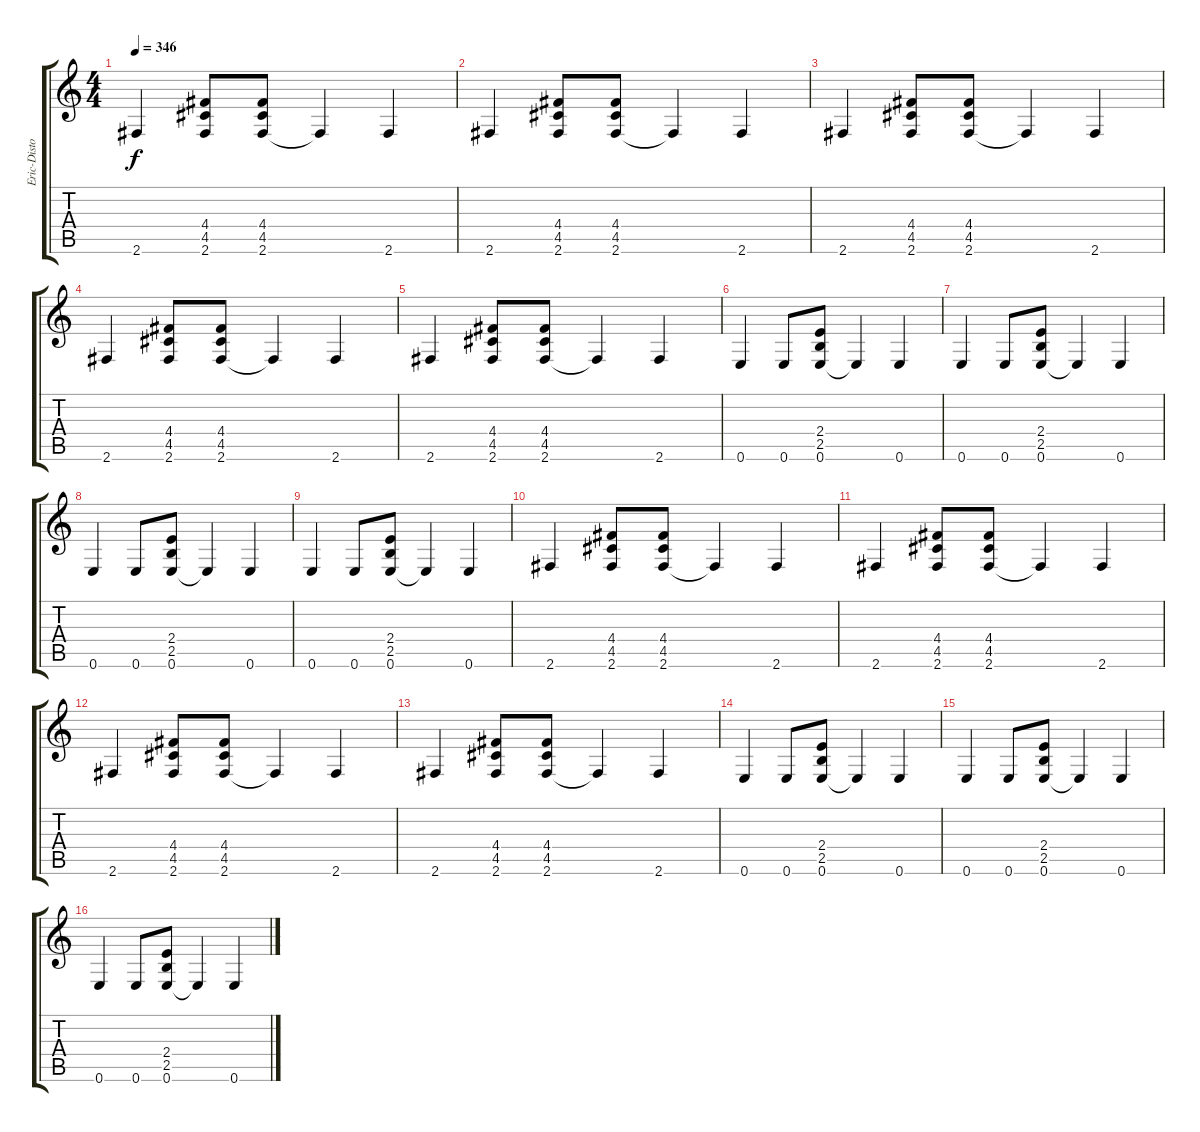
\track ("Eric-Distortion" "Eric-Disto") {instrument overdrivenguitar}
\staff {score tabs}
\tuning (E4 B3 G3 D3 A2 E2) {hide}
\ts (4 4)
\tempo 346
\clef g2
\ks c
2.6.4{dy f} (4.4 4.5 2.6).8 (4.4 4.5 2.6).8 2.6{t}.4 2.6.4 |
2.6.4 (4.4 4.5 2.6).8 (4.4 4.5 2.6).8 2.6{t}.4 2.6.4 |
2.6.4 (4.4 4.5 2.6).8 (4.4 4.5 2.6).8 2.6{t}.4 2.6.4 |
2.6.4 (4.4 4.5 2.6).8 (4.4 4.5 2.6).8 2.6{t}.4 2.6.4 |
2.6.4 (4.4 4.5 2.6).8 (4.4 4.5 2.6).8 2.6{t}.4 2.6.4 |
0.6.4 0.6.8 (2.4 2.5 0.6).8 0.6{t}.4 0.6.4 |
0.6.4 0.6.8 (2.4 2.5 0.6).8 0.6{t}.4 0.6.4 |
0.6.4 0.6.8 (2.4 2.5 0.6).8 0.6{t}.4 0.6.4 |
0.6.4 0.6.8 (2.4 2.5 0.6).8 0.6{t}.4 0.6.4 |
2.6.4 (4.4 4.5 2.6).8 (4.4 4.5 2.6).8 2.6{t}.4 2.6.4 |
2.6.4 (4.4 4.5 2.6).8 (4.4 4.5 2.6).8 2.6{t}.4 2.6.4 |
2.6.4 (4.4 4.5 2.6).8 (4.4 4.5 2.6).8 2.6{t}.4 2.6.4 |
2.6.4 (4.4 4.5 2.6).8 (4.4 4.5 2.6).8 2.6{t}.4 2.6.4 |
0.6.4 0.6.8 (2.4 2.5 0.6).8 0.6{t}.4 0.6.4 |
0.6.4 0.6.8 (2.4 2.5 0.6).8 0.6{t}.4 0.6.4 |
0.6.4 0.6.8 (2.4 2.5 0.6).8 0.6{t}.4 0.6.4
